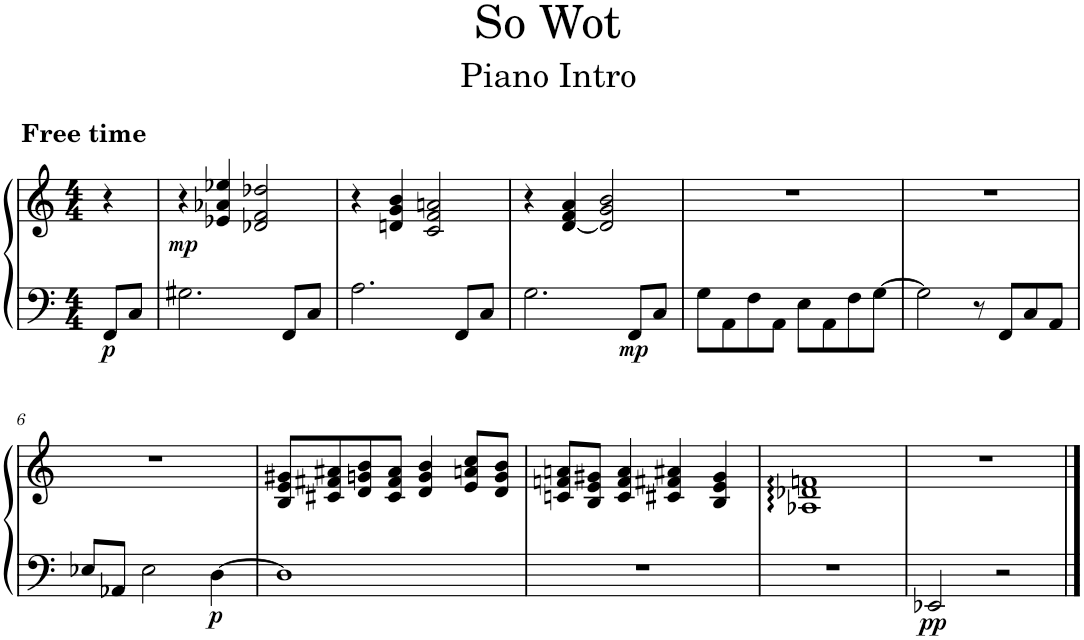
**kern	**kern	**dynam
*part1	*part1	*part1
*staff2	*staff1	*staff1/2
*I"Piano	*	*
*I'Pno.	*	*
*clefF4	*clefG2	*
*k[]	*k[]	*
*M4/4	*M4/4	*
=	=	=
!	!LO:TX:a:B:t=Free time	!
!	!	!LO:DY:b=2
8FF/L	4r	p
8C/J	.	.
=1	=1	=1
!	!	!LO:DY:b
2.G#X\	4r	mp
.	4e-X/ 4a-X/ 4ee-X/	.
.	2d-X/ 2f/ 2dd-X/	.
8FF/L	.	.
8C/J	.	.
=2	=2	=2
2.A\	4r	.
.	4dn/ 4g/ 4b/	.
.	2c/ 2f/ 2an/	.
8FF/L	.	.
8C/J	.	.
=3	=3	=3
2.G\	4r	.
.	[4d/ 4f/ 4a/	.
.	2d/] 2g/ 2b/	.
!	!	!LO:DY:b=2
8FF/L	.	mp
8C/J	.	.
=4	=4	=4
8G\L	1r	.
8AA\	.	.
8F\	.	.
8AA\J	.	.
8E\L	.	.
8AA\	.	.
8F\	.	.
[8G\J	.	.
=5	=5	=5
2G\]	1r	.
8r	.	.
8FF/L	.	.
8C/	.	.
8AA/J	.	.
!!LO:LB:g=z
=6	=6	=6
8E-X/L	1r	.
8AA-X/J	.	.
2E-\	.	.
!	!	!LO:DY:b=2
[4D\	.	p
=7	=7	=7
1D]	8B/ 8e/ 8g#X/L	.
.	8c#X/ 8f#X/ 8a#X/	.
.	8d/ 8gn/ 8b/	.
.	8c#/ 8f#/ 8a#/J	.
.	4d/ 4g/ 4b/	.
.	8e/ 8an/ 8cc/L	.
.	8d/ 8g/ 8b/J	.
=8	=8	=8
1r	8cn/ 8fn/ 8an/L	.
.	8B/ 8e/ 8g#X/J	.
.	4c/ 4f/ 4a/	.
.	4c#X/ 4f#X/ 4a#X/	.
.	4B/ 4e/ 4g#/	.
=9	=9	=9
1r	1A-X: 1d-X: 1fn:	.
=10	=10	=10
!	!	!LO:DY:b=2
2EE-X/	1r	pp
2r	.	.
==	==	==
*-	*-	*-
